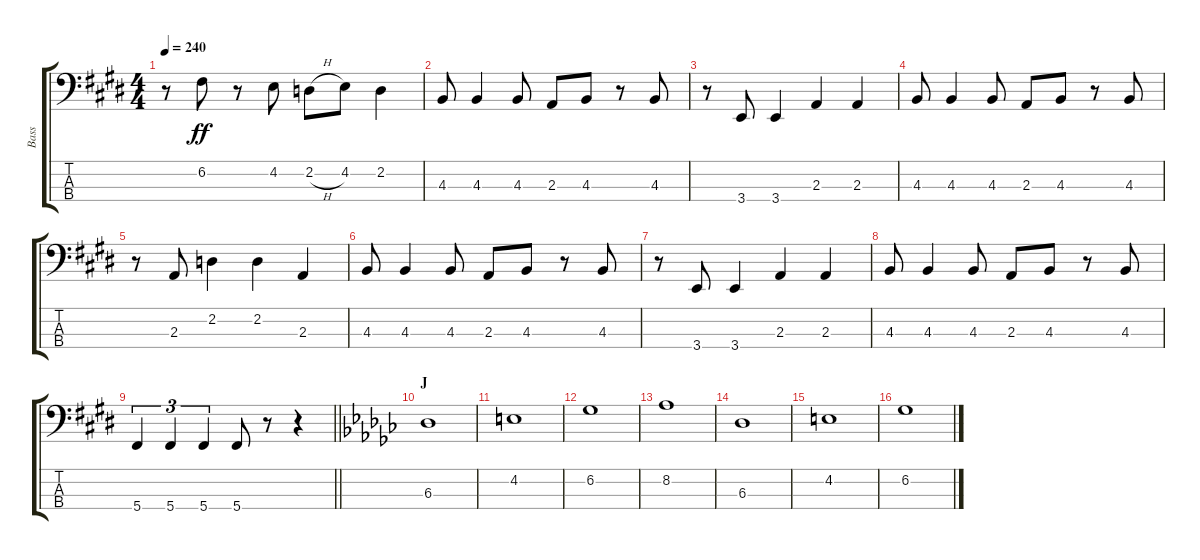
\track ("Bass" "Bass") {instrument electricbasspick}
\staff {score tabs}
\tuning (F2 C2 G1 Db1) {hide}
\ts (4 4)
\tempo 240
\clef f4
\ks e
r.8{dy ff} 6.2.8 r.8 4.2.8 2.2{h}.8 4.2.8 2.2.4 |
4.3.8 4.3.4 4.3.8 2.3.8 4.3.8 r.8 4.3.8 |
r.8 3.4.8 3.4.4 2.3.4 2.3.4 |
4.3.8 4.3.4 4.3.8 2.3.8 4.3.8 r.8 4.3.8 |
r.8 2.3.8 2.2.4 2.2.4 2.3.4 |
4.3.8 4.3.4 4.3.8 2.3.8 4.3.8 r.8 4.3.8 |
r.8 3.4.8 3.4.4 2.3.4 2.3.4 |
4.3.8 4.3.4 4.3.8 2.3.8 4.3.8 r.8 4.3.8 |
\barLineRight lightlight
5.4.4{tu (3 2)} 5.4.4{tu (3 2)} 5.4.4{tu (3 2)} 5.4.8 r.8 r.4 |
\section ("" "J")
\ks gb
6.3.1 |
4.2.1 |
6.2.1 |
8.2.1 |
6.3.1 |
4.2.1 |
6.2.1
